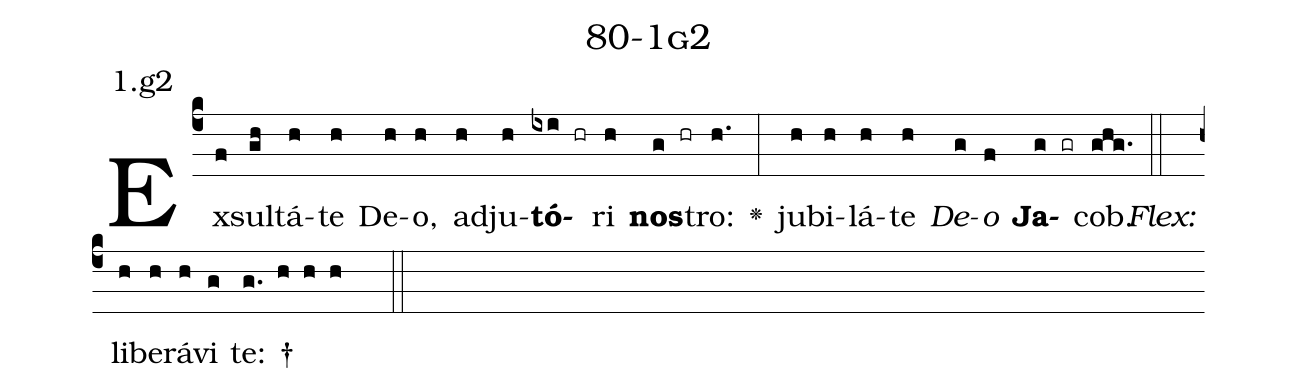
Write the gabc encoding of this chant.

name: 80-1g2;
annotation: 1.g2;
%%
(c4)Ex(f)sul(gh)tá(h)te(h) De(h)o,(h) ad(h)ju(h)<b>tó</b>(ixi hr)ri(h) <b>nos</b>(g hr)tro:(h.) <v>\greheightstar</v>(:) ju(h)bi(h)lá(h)te(h) <i>De</i>(g)<i>o</i>(f) <b>Ja</b>(g gr)cob.(ghg.) (::)
<i>Flex:</i>()  li(h)be(h)rá(h)vi(g) te: †(g. h h h  ::)

%E(h) u(h) o(g) u(f) a(g) e.(ghg.) (::)
